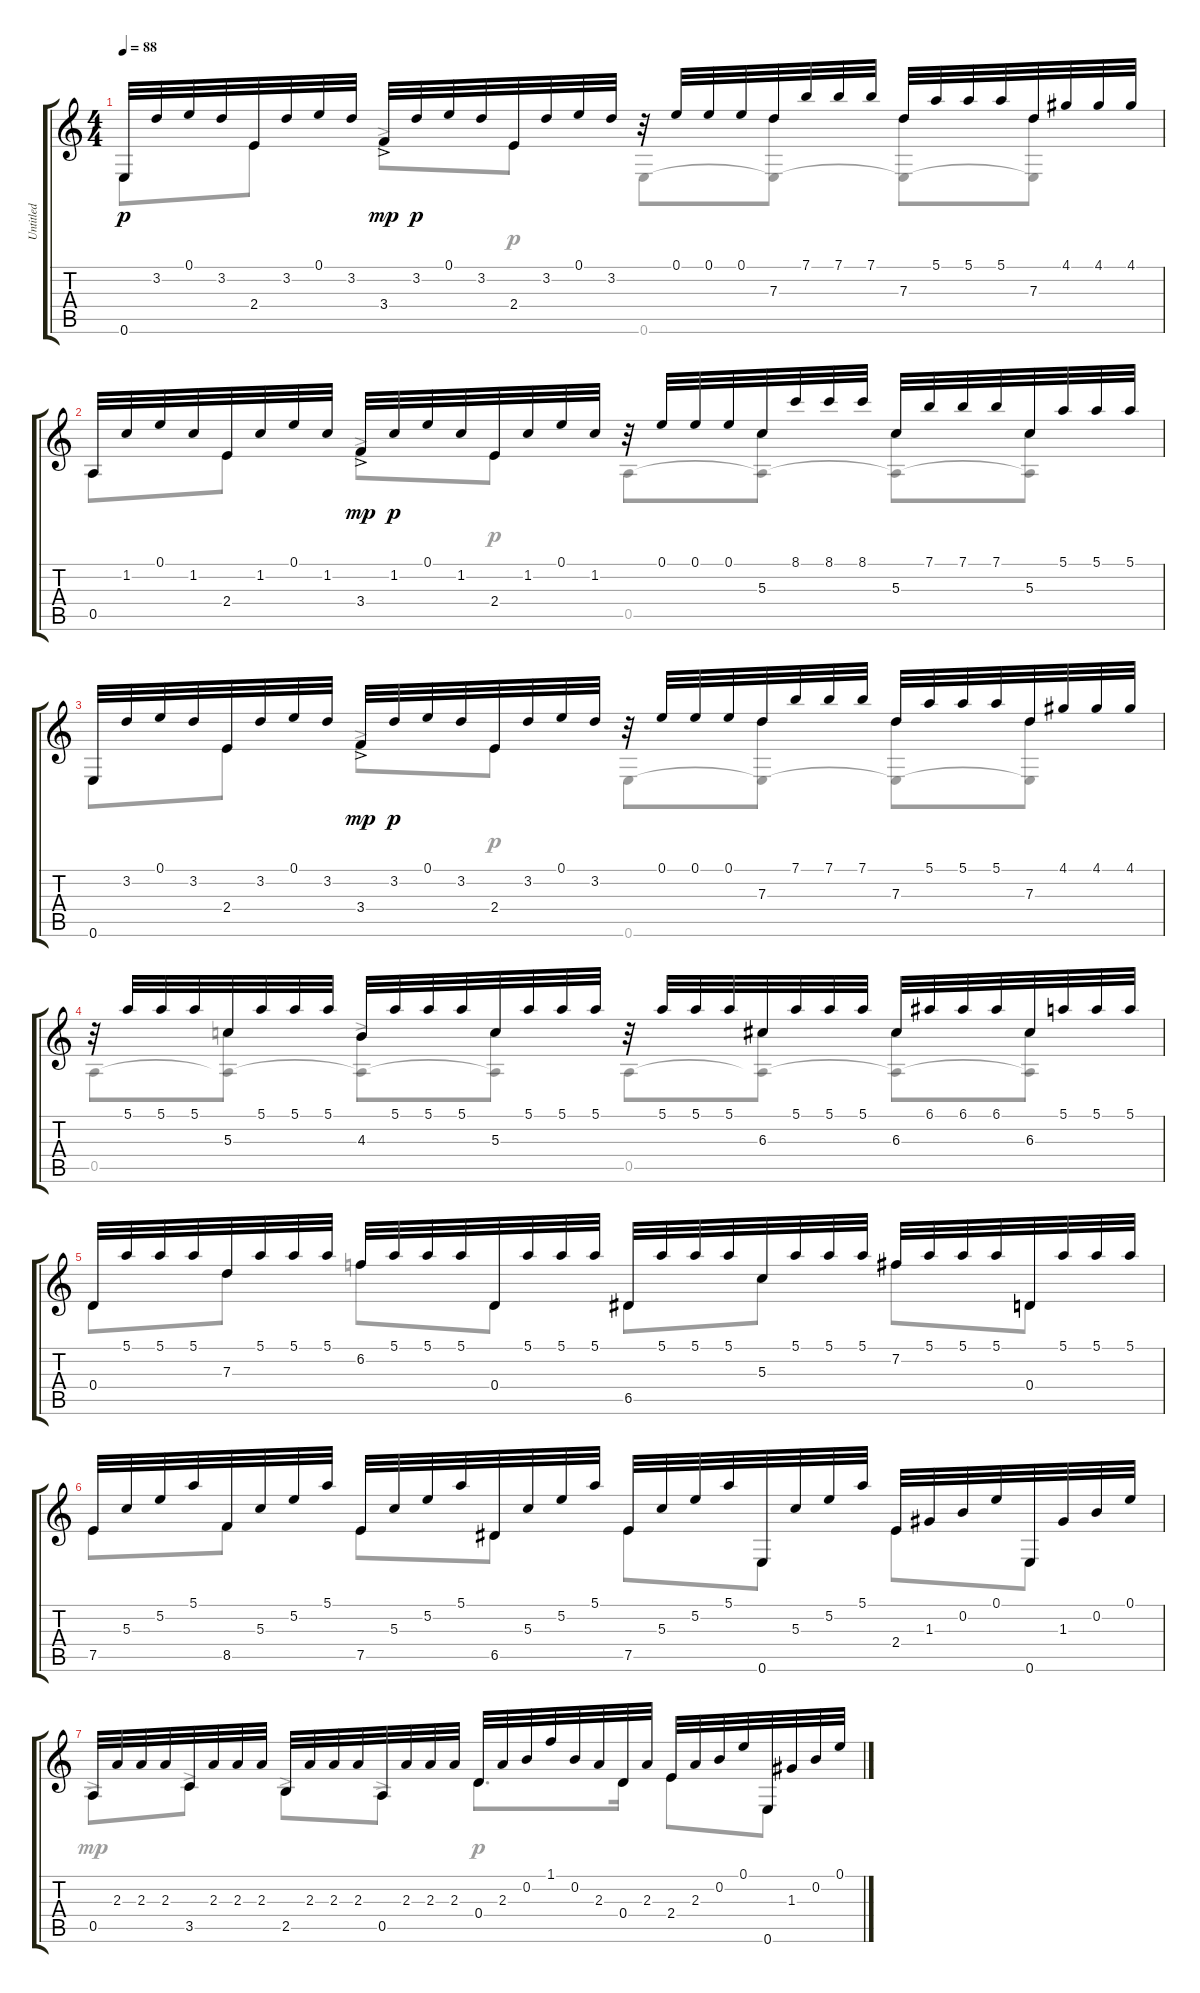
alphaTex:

\track ("Untitled" "Untitled") {instrument acousticguitarnylon}
\staff {score tabs}
\tuning (E4 B3 G3 D3 A2 E2) {hide}
\voice
\ts (4 4)
\tempo 88
\clef g2
\ks c
0.6.32{dy p} 3.2.32 0.1.32 3.2.32 2.4.32 3.2.32 0.1.32 3.2.32 3.4{ac}.32{dy mp} 3.2.32{dy p} 0.1.32 3.2.32 2.4.32 3.2.32 0.1.32 3.2.32 r.32 0.1.32 0.1.32 0.1.32 7.3.32 7.1.32 7.1.32 7.1.32 7.3.32 5.1.32 5.1.32 5.1.32 7.3.32 4.1.32 4.1.32 4.1.32 |
0.5.32 1.2.32 0.1.32 1.2.32 2.4.32 1.2.32 0.1.32 1.2.32 3.4{ac}.32{dy mp} 1.2.32{dy p} 0.1.32 1.2.32 2.4.32 1.2.32 0.1.32 1.2.32 r.32 0.1.32 0.1.32 0.1.32 5.3.32 8.1.32 8.1.32 8.1.32 5.3.32 7.1.32 7.1.32 7.1.32 5.3.32 5.1.32 5.1.32 5.1.32 |
0.6.32 3.2.32 0.1.32 3.2.32 2.4.32 3.2.32 0.1.32 3.2.32 3.4{ac}.32{dy mp} 3.2.32{dy p} 0.1.32 3.2.32 2.4.32 3.2.32 0.1.32 3.2.32 r.32 0.1.32 0.1.32 0.1.32 7.3.32 7.1.32 7.1.32 7.1.32 7.3.32 5.1.32 5.1.32 5.1.32 7.3.32 4.1.32 4.1.32 4.1.32 |
r.32 5.1.32 5.1.32 5.1.32 5.3.32 5.1.32 5.1.32 5.1.32 4.3.32 5.1.32 5.1.32 5.1.32 5.3.32 5.1.32 5.1.32 5.1.32 r.32 5.1.32 5.1.32 5.1.32 6.3.32 5.1.32 5.1.32 5.1.32 6.3.32 6.1.32 6.1.32 6.1.32 6.3.32 5.1.32 5.1.32 5.1.32 |
0.4.32 5.1.32 5.1.32 5.1.32 7.3.32 5.1.32 5.1.32 5.1.32 6.2.32 5.1.32 5.1.32 5.1.32 0.4.32 5.1.32 5.1.32 5.1.32 6.5.32 5.1.32 5.1.32 5.1.32 5.3.32 5.1.32 5.1.32 5.1.32 7.2.32 5.1.32 5.1.32 5.1.32 0.4.32 5.1.32 5.1.32 5.1.32 |
7.5.32 5.3.32 5.2.32 5.1.32 8.5.32 5.3.32 5.2.32 5.1.32 7.5.32 5.3.32 5.2.32 5.1.32 6.5.32 5.3.32 5.2.32 5.1.32 7.5.32 5.3.32 5.2.32 5.1.32 0.6.32 5.3.32 5.2.32 5.1.32 2.4.32 1.3.32 0.2.32 0.1.32 0.6.32 1.3.32 0.2.32 0.1.32 |
0.5.32 2.3.32 2.3.32 2.3.32 3.5.32 2.3.32 2.3.32 2.3.32 2.5.32 2.3.32 2.3.32 2.3.32 0.5.32 2.3.32 2.3.32 2.3.32 0.4.32 2.3.32 0.2.32 1.1.32 0.2.32 2.3.32 0.4.32 2.3.32 2.4.32 2.3.32 0.2.32 0.1.32 0.6.32 1.3.32 0.2.32 0.1.32
\voice
\clef g2
\ottava regular
\simile none
\ks c
0.6.8{dy p} 2.4.8 3.4{ac}.8{dy mp} 2.4.8{dy p} 0.6.8 (7.3 0.6{t}).8 (7.3 0.6{t}).8 (7.3 0.6{t}).8 |
0.5.8 2.4.8 3.4{ac}.8{dy mp} 2.4.8{dy p} 0.5.8 (5.3 0.5{t}).8 (5.3 0.5{t}).8 (5.3 0.5{t}).8 |
0.6.8 2.4.8 3.4{ac}.8{dy mp} 2.4.8{dy p} 0.6.8 (7.3 0.6{t}).8 (7.3 0.6{t}).8 (7.3 0.6{t}).8 |
0.5.8 (5.3 0.5{t}).8 (4.3{ac} 0.5{t}).8 (5.3 0.5{t}).8 0.5.8 (6.3 0.5{t}).8 (6.3 0.5{t}).8 (6.3 0.5{t}).8 |
0.4.8 7.3.8 6.2.8 0.4.8 6.5.8 5.3.8 7.2.8 0.4.8 |
7.5.8 8.5.8 7.5.8 6.5.8 7.5.8 0.6.8 2.4.8 0.6.8 |
0.5{ac}.8{dy mp} 3.5{ac}.8 2.5{ac}.8 0.5{ac}.8 0.4.8{d dy p} 0.4.16 2.4.8 0.6.8
